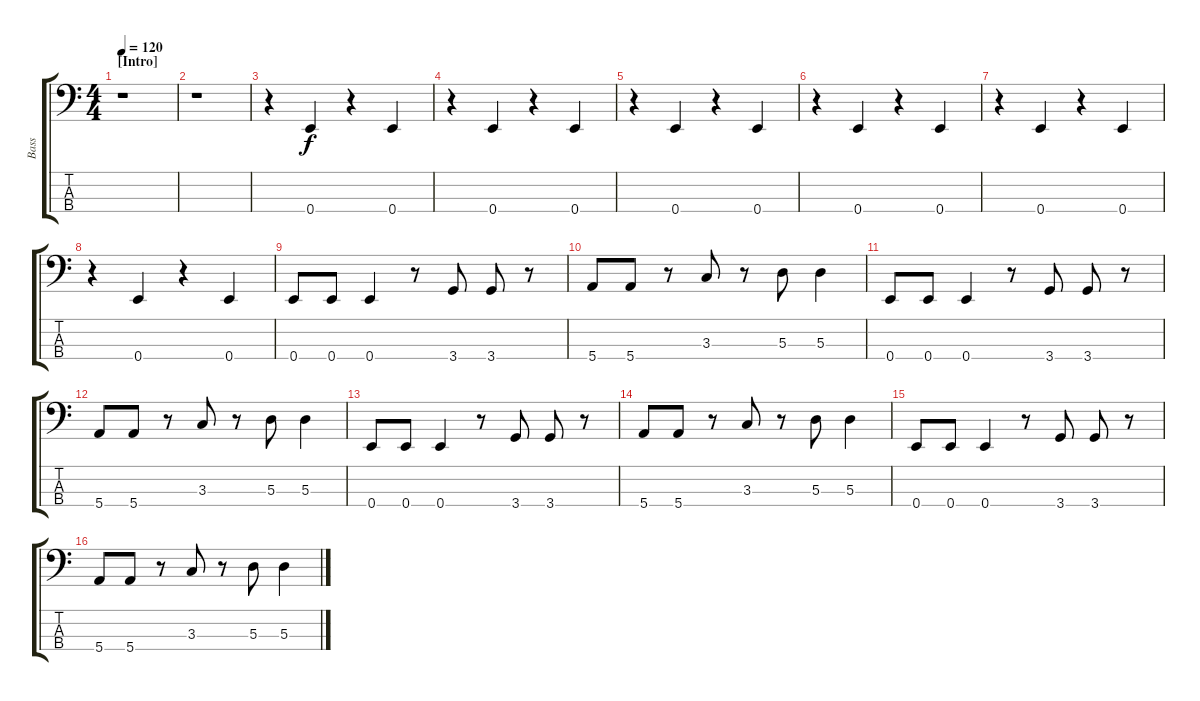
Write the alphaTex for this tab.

\track ("Bass" "Bass") {instrument electricbassfinger}
\staff {score tabs}
\tuning (G2 D2 A1 E1) {hide}
\ts (4 4)
\section ("" "[Intro]")
\tempo 120
\clef f4
\ks c
r.1{dy f instrument electricbassfinger} |
r.1 |
r.4 0.4.4 r.4 0.4.4 |
r.4 0.4.4 r.4 0.4.4 |
r.4 0.4.4 r.4 0.4.4 |
r.4 0.4.4 r.4 0.4.4 |
r.4 0.4.4 r.4 0.4.4 |
r.4 0.4.4 r.4 0.4.4 |
0.4.8 0.4.8 0.4.4 r.8 3.4.8 3.4.8 r.8 |
5.4.8 5.4.8 r.8 3.3.8 r.8 5.3.8 5.3.4 |
0.4.8 0.4.8 0.4.4 r.8 3.4.8 3.4.8 r.8 |
5.4.8 5.4.8 r.8 3.3.8 r.8 5.3.8 5.3.4 |
0.4.8 0.4.8 0.4.4 r.8 3.4.8 3.4.8 r.8 |
5.4.8 5.4.8 r.8 3.3.8 r.8 5.3.8 5.3.4 |
0.4.8 0.4.8 0.4.4 r.8 3.4.8 3.4.8 r.8 |
5.4.8 5.4.8 r.8 3.3.8 r.8 5.3.8 5.3.4
